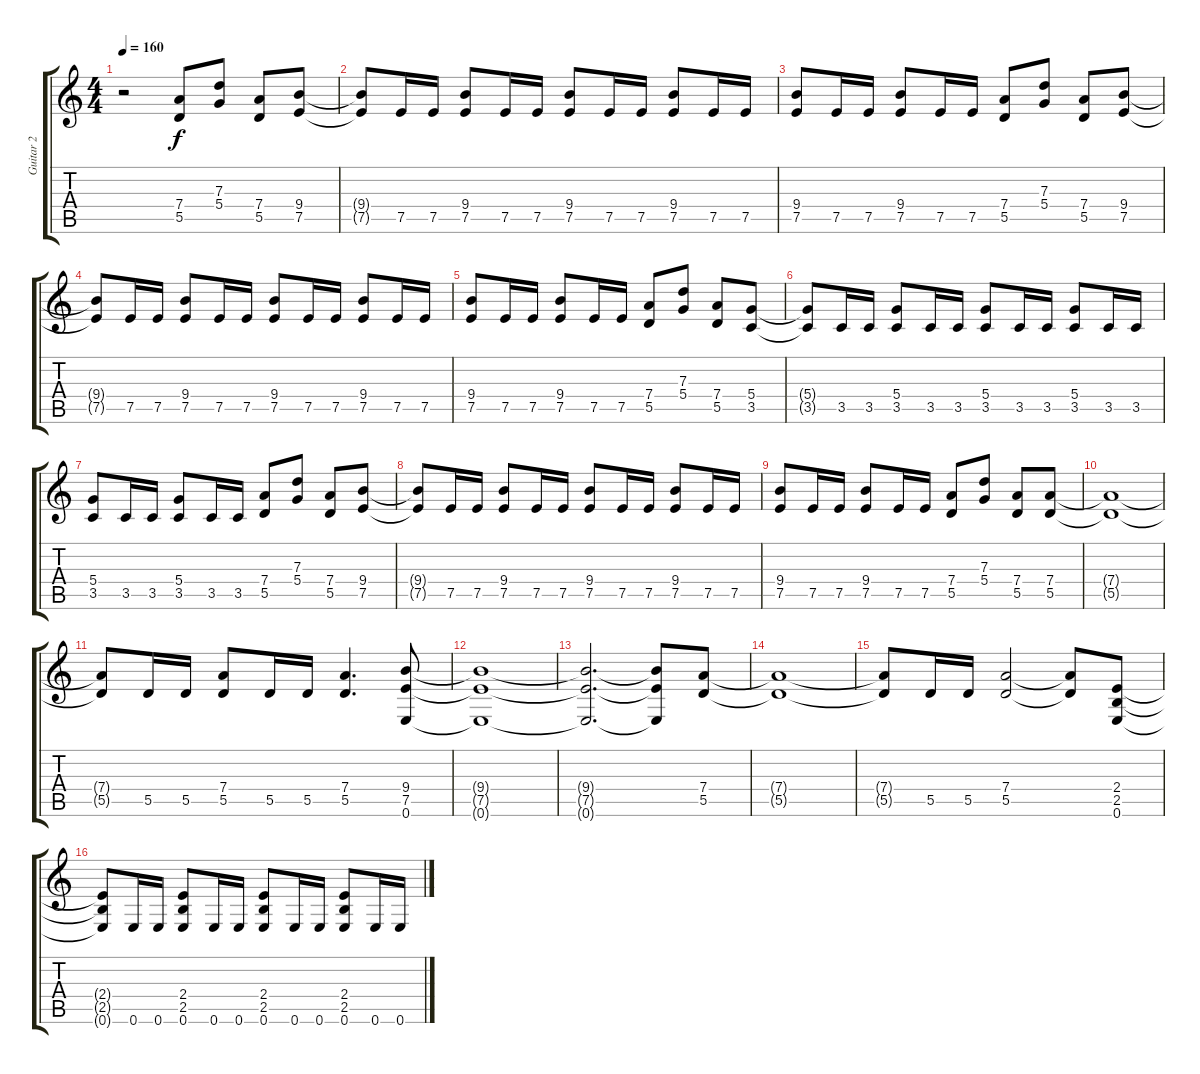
\track ("Guitar 2" "Guitar 2") {instrument distortionguitar}
\staff {score tabs}
\tuning (E4 B3 G3 D3 A2 E2) {hide}
\ts (4 4)
\tempo 160
\clef g2
\ks c
r.2{dy f} (7.4 5.5).8 (7.3 5.4).8 (7.4 5.5).8 (9.4 7.5).8 |
(9.4{t} 7.5{t}).8 7.5.16 7.5.16 (9.4 7.5).8 7.5.16 7.5.16 (9.4 7.5).8 7.5.16 7.5.16 (9.4 7.5).8 7.5.16 7.5.16 |
(9.4 7.5).8 7.5.16 7.5.16 (9.4 7.5).8 7.5.16 7.5.16 (7.4 5.5).8 (7.3 5.4).8 (7.4 5.5).8 (9.4 7.5).8 |
(9.4{t} 7.5{t}).8 7.5.16 7.5.16 (9.4 7.5).8 7.5.16 7.5.16 (9.4 7.5).8 7.5.16 7.5.16 (9.4 7.5).8 7.5.16 7.5.16 |
(9.4 7.5).8 7.5.16 7.5.16 (9.4 7.5).8 7.5.16 7.5.16 (7.4 5.5).8 (7.3 5.4).8 (7.4 5.5).8 (5.4 3.5).8 |
(5.4{t} 3.5{t}).8 3.5.16 3.5.16 (5.4 3.5).8 3.5.16 3.5.16 (5.4 3.5).8 3.5.16 3.5.16 (5.4 3.5).8 3.5.16 3.5.16 |
(5.4 3.5).8 3.5.16 3.5.16 (5.4 3.5).8 3.5.16 3.5.16 (7.4 5.5).8 (7.3 5.4).8 (7.4 5.5).8 (9.4 7.5).8 |
(9.4{t} 7.5{t}).8 7.5.16 7.5.16 (9.4 7.5).8 7.5.16 7.5.16 (9.4 7.5).8 7.5.16 7.5.16 (9.4 7.5).8 7.5.16 7.5.16 |
(9.4 7.5).8 7.5.16 7.5.16 (9.4 7.5).8 7.5.16 7.5.16 (7.4 5.5).8 (7.3 5.4).8 (7.4 5.5).8 (7.4 5.5).8 |
(7.4{t} 5.5{t}).1 |
(7.4{t} 5.5{t}).8 5.5.16 5.5.16 (7.4 5.5).8 5.5.16 5.5.16 (7.4 5.5).4{d} (9.4 7.5 0.6).8 |
(9.4{t} 7.5{t} 0.6{t}).1 |
(9.4{t} 7.5{t} 0.6{t}).2{d} (9.4{t} 7.5{t} 0.6{t}).8 (7.4 5.5).8 |
(7.4{t} 5.5{t}).1 |
(7.4{t} 5.5{t}).8 5.5.16 5.5.16 (7.4 5.5).2 (7.4{t} 5.5{t}).8 (2.4 2.5 0.6).8 |
(2.4{t} 2.5{t} 0.6{t}).8 0.6.16 0.6.16 (2.4 2.5 0.6).8 0.6.16 0.6.16 (2.4 2.5 0.6).8 0.6.16 0.6.16 (2.4 2.5 0.6).8 0.6.16 0.6.16
